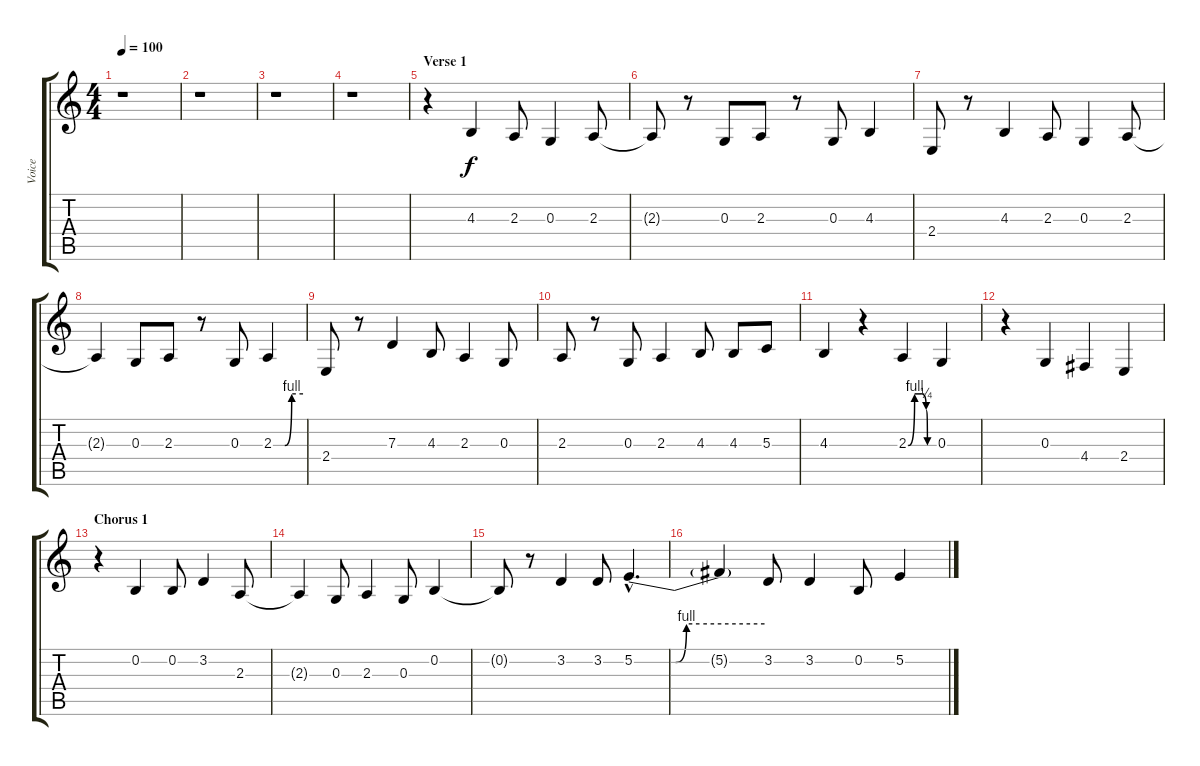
\track ("Voice" "Voice") {instrument flute}
\staff {score tabs}
\tuning (E4 B3 G3 D3 A2 E2) {hide}
\ts (4 4)
\tempo 100
\clef g2
\ks c
r.1{dy f instrument flute} |
r.1{volume 16} |
r.1 |
r.1 |
\section ("" "Verse 1")
r.4 4.3.4 2.3.8 0.3.4 2.3.8 |
2.3{t}.8 r.8 0.3.8 2.3.8 r.8 0.3.8 4.3.4 |
2.4.8 r.8 4.3.4 2.3.8 0.3.4 2.3.8 |
2.3{t}.4 0.3.8 2.3.8 r.8 0.3.8 2.3{be (custom 0 0 15 0 23 0 37 4 60 4)}.4 |
2.4.8 r.8 7.3.4 4.3.8 2.3.4 0.3.8 |
2.3.8 r.8 0.3.8 2.3.4 4.3.8 4.3.8 5.3.8 |
4.3.4 r.4 2.3{be (custom 0 0 15 4 30 4 42 1 45 0 60 0)}.4 0.3.4 |
r.4 0.3.4 4.4.4 2.4.4 |
\section ("" "Chorus 1")
r.4 0.2.4 0.2.8 3.2.4 2.3.8 |
2.3{t}.4 0.3.8 2.3.4 0.3.8 0.2.4 |
0.2{t}.8 r.8 3.2.4 3.2.8 5.2{be (custom 0 0 14 0 17 0 19 0 24 4 30 4 60 4) hac}.4{d} |
5.2{t}.4 3.2.8 3.2.4 0.2.8 5.2.4
